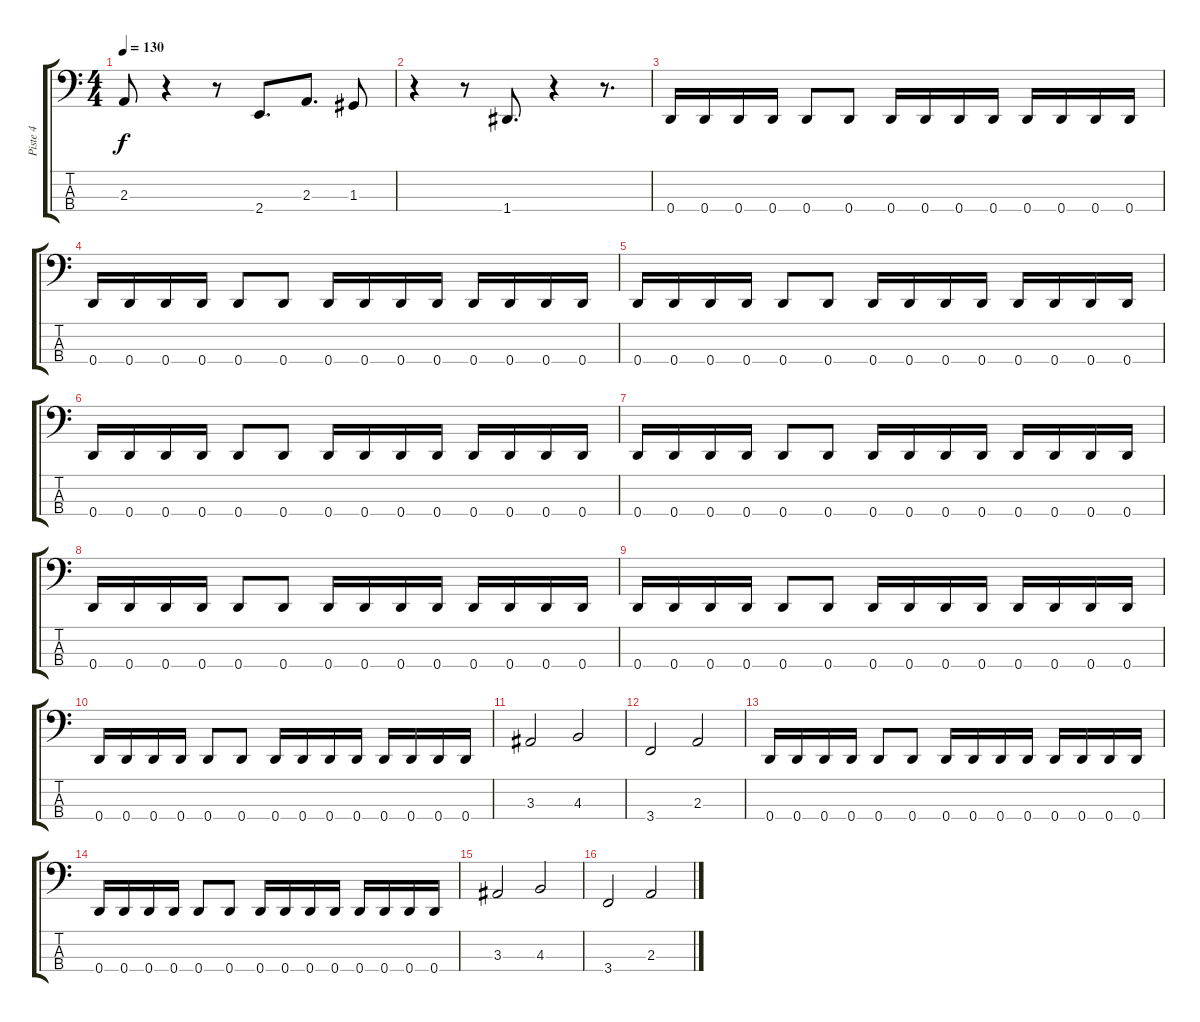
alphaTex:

\track ("Piste 4" "Piste 4") {instrument electricbassfinger}
\staff {score tabs}
\tuning (F2 C2 G1 D1) {hide}
\ts (4 4)
\tempo 130
\clef f4
\ks c
2.3.8{dy f} r.4 r.8 2.4.8{d} 2.3.8{d} 1.3.8 |
r.4 r.8 1.4.8{d} r.4 r.8{d} |
0.4.16 0.4.16 0.4.16 0.4.16 0.4.8 0.4.8 0.4.16 0.4.16 0.4.16 0.4.16 0.4.16 0.4.16 0.4.16 0.4.16 |
0.4.16 0.4.16 0.4.16 0.4.16 0.4.8 0.4.8 0.4.16 0.4.16 0.4.16 0.4.16 0.4.16 0.4.16 0.4.16 0.4.16 |
0.4.16 0.4.16 0.4.16 0.4.16 0.4.8 0.4.8 0.4.16 0.4.16 0.4.16 0.4.16 0.4.16 0.4.16 0.4.16 0.4.16 |
0.4.16 0.4.16 0.4.16 0.4.16 0.4.8 0.4.8 0.4.16 0.4.16 0.4.16 0.4.16 0.4.16 0.4.16 0.4.16 0.4.16 |
0.4.16 0.4.16 0.4.16 0.4.16 0.4.8 0.4.8 0.4.16 0.4.16 0.4.16 0.4.16 0.4.16 0.4.16 0.4.16 0.4.16 |
0.4.16 0.4.16 0.4.16 0.4.16 0.4.8 0.4.8 0.4.16 0.4.16 0.4.16 0.4.16 0.4.16 0.4.16 0.4.16 0.4.16 |
0.4.16 0.4.16 0.4.16 0.4.16 0.4.8 0.4.8 0.4.16 0.4.16 0.4.16 0.4.16 0.4.16 0.4.16 0.4.16 0.4.16 |
0.4.16 0.4.16 0.4.16 0.4.16 0.4.8 0.4.8 0.4.16 0.4.16 0.4.16 0.4.16 0.4.16 0.4.16 0.4.16 0.4.16 |
3.3.2 4.3.2 |
3.4.2 2.3.2 |
0.4.16 0.4.16 0.4.16 0.4.16 0.4.8 0.4.8 0.4.16 0.4.16 0.4.16 0.4.16 0.4.16 0.4.16 0.4.16 0.4.16 |
0.4.16 0.4.16 0.4.16 0.4.16 0.4.8 0.4.8 0.4.16 0.4.16 0.4.16 0.4.16 0.4.16 0.4.16 0.4.16 0.4.16 |
3.3.2 4.3.2 |
3.4.2 2.3.2
